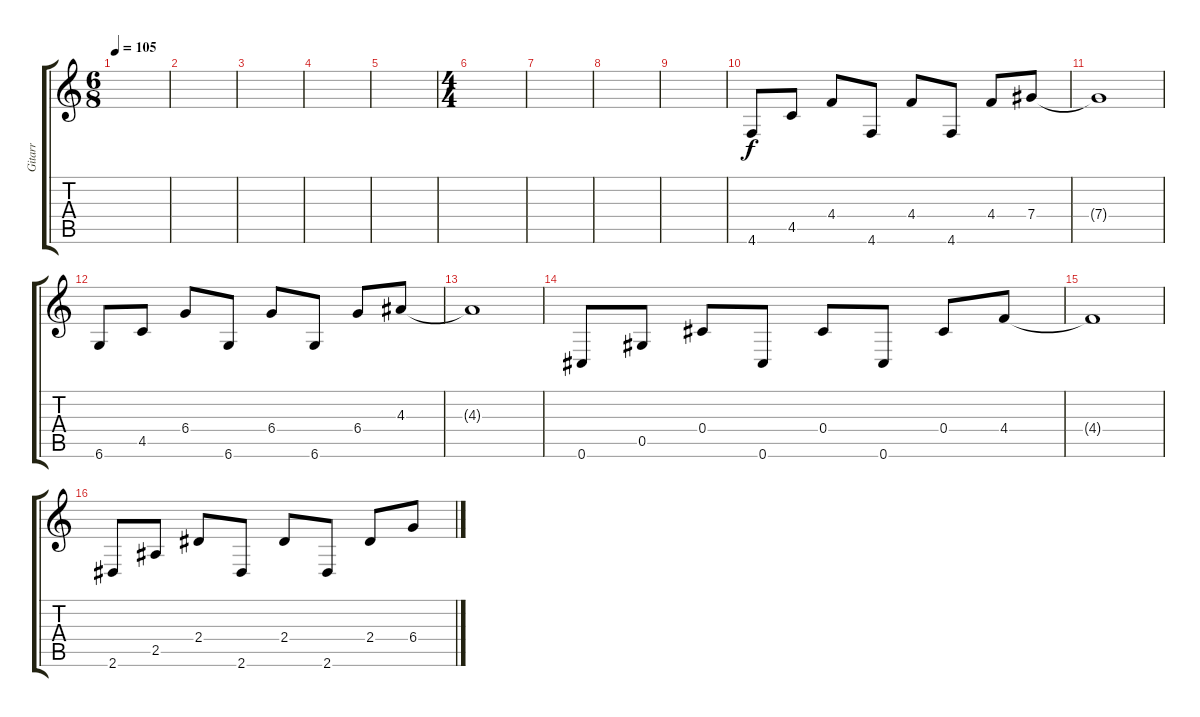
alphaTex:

\track ("Gitarr" "Gitarr") {instrument overdrivenguitar}
\staff {score tabs}
\tuning (Eb4 Bb3 Gb3 Db3 Ab2 Db2) {hide}
\ts (6 8)
\tempo 105
\clef g2
\ks c
|
|
|
|
|
\ts (4 4)
|
|
|
|
4.6.8 4.5.8 4.4.8 4.6.8 4.4.8 4.6.8 4.4.8 7.4.8 |
7.4{t}.1 |
6.6.8 4.5.8 6.4.8 6.6.8 6.4.8 6.6.8 6.4.8 4.3.8 |
4.3{t}.1 |
0.6.8 0.5.8 0.4.8 0.6.8 0.4.8 0.6.8 0.4.8 4.4.8 |
4.4{t}.1 |
2.6.8 2.5.8 2.4.8 2.6.8 2.4.8 2.6.8 2.4.8 6.4.8
